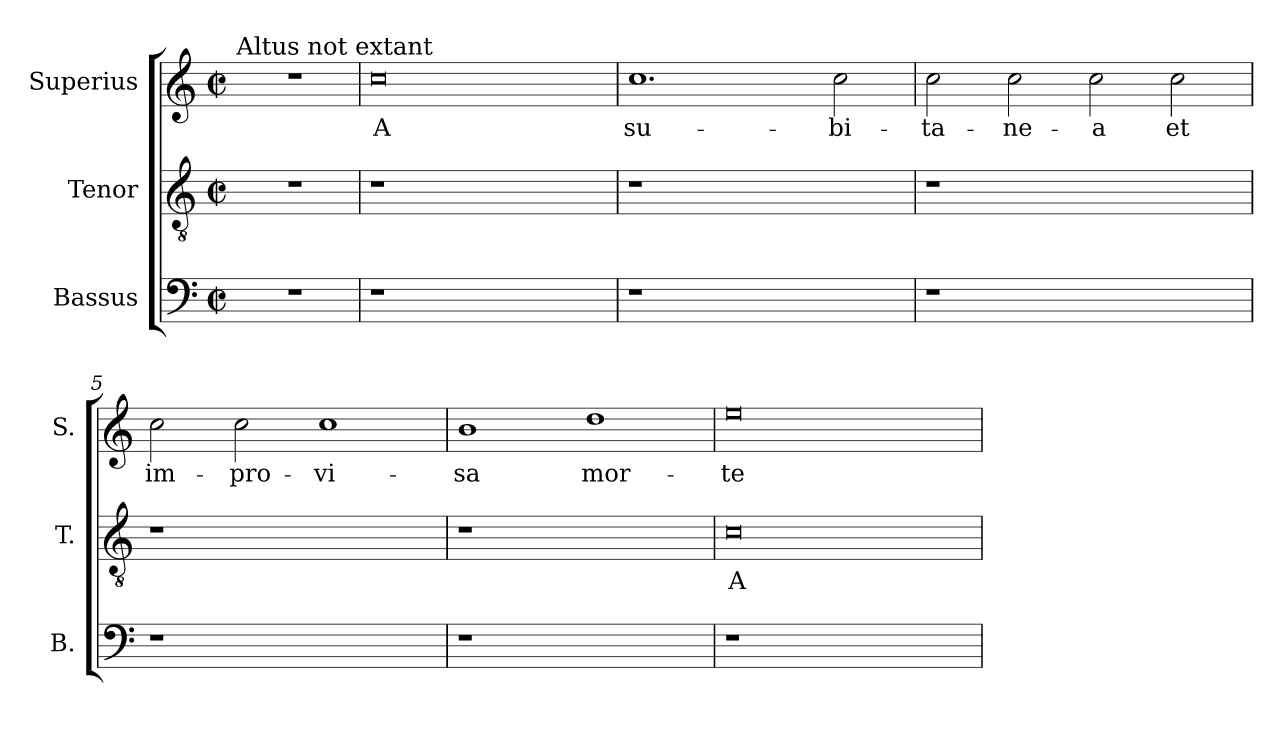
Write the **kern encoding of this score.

**kern	**kern	**text	**kern	**text
*part3	*part2	*part2	*part1	*part1
*staff3	*staff2	*staff2	*staff1	*staff1
*I"Bassus	*I"Tenor	*	*I"Superius	*
*I'B.	*I'T.	*	*I'S.	*
!!LO:PB:g=z
*clefF4	*clefGv2	*	*clefG2	*
*	*ITrd7c12	*	*	*
*k[]	*k[]	*	*k[]	*
*M2/2	*M2/2	*	*M2/2	*
*met(c|)	*met(c|)	*	*met(c|)	*
=1	=1	=1	=1	=1
!	!	!	!LO:TX:a:t=Altus not extant	!
!LO:N:vis=1	!LO:N:vis=1	!	!LO:N:vis=1	!
1r	1r	.	1r	.
=2	=2	=2	=2	=2
!LO:N:vis=1	!LO:N:vis=1	!	!	!
!	!	!	!	!LO:LY:b:color=#000000
1r	1r	.	0cci	A
1ryy	1ryy	.	.	.
=3	=3	=3	=3	=3
!LO:N:vis=1	!LO:N:vis=1	!	!	!
!	!	!	!	!LO:LY:b:color=#000000
1r	1r	.	1.cci	su-
1ryy	1ryy	.	.	.
!	!	!	!	!LO:LY:b:color=#000000
.	.	.	2cci\	-bi-
=4	=4	=4	=4	=4
!LO:N:vis=1	!LO:N:vis=1	!	!	!
!	!	!	!	!LO:LY:b:color=#000000
1r	1r	.	2cci\	-ta-
!	!	!	!	!LO:LY:b:color=#000000
.	.	.	2cci\	-ne-
!	!	!	!	!LO:LY:b:color=#000000
1ryy	1ryy	.	2cci\	-a
!	!	!	!	!LO:LY:b:color=#000000
.	.	.	2cci\	et
=5	=5	=5	=5	=5
!LO:N:vis=1	!LO:N:vis=1	!	!	!
!	!	!	!	!LO:LY:b:color=#000000
1r	1r	.	2cci\	im-
!	!	!	!	!LO:LY:b:color=#000000
.	.	.	2cci\	-pro-
!	!	!	!	!LO:LY:b:color=#000000
1ryy	1ryy	.	1cci	-vi-
=6	=6	=6	=6	=6
!LO:N:vis=1	!LO:N:vis=1	!	!	!
!	!	!	!	!LO:LY:b:color=#000000
1r	1r	.	1bi	-sa
!	!	!	!	!LO:LY:b:color=#000000
1ryy	1ryy	.	1ddi	mor-
=7	=7	=7	=7	=7
!LO:N:vis=1	!	!	!	!
!	!	!LO:LY:b:color=#000000	!	!
!	!	!	!	!LO:LY:b:color=#000000
1r	0Ci	A	0eei	-te
1ryy	.	.	.	.
=	=	=	=	=
*-	*-	*-	*-	*-
